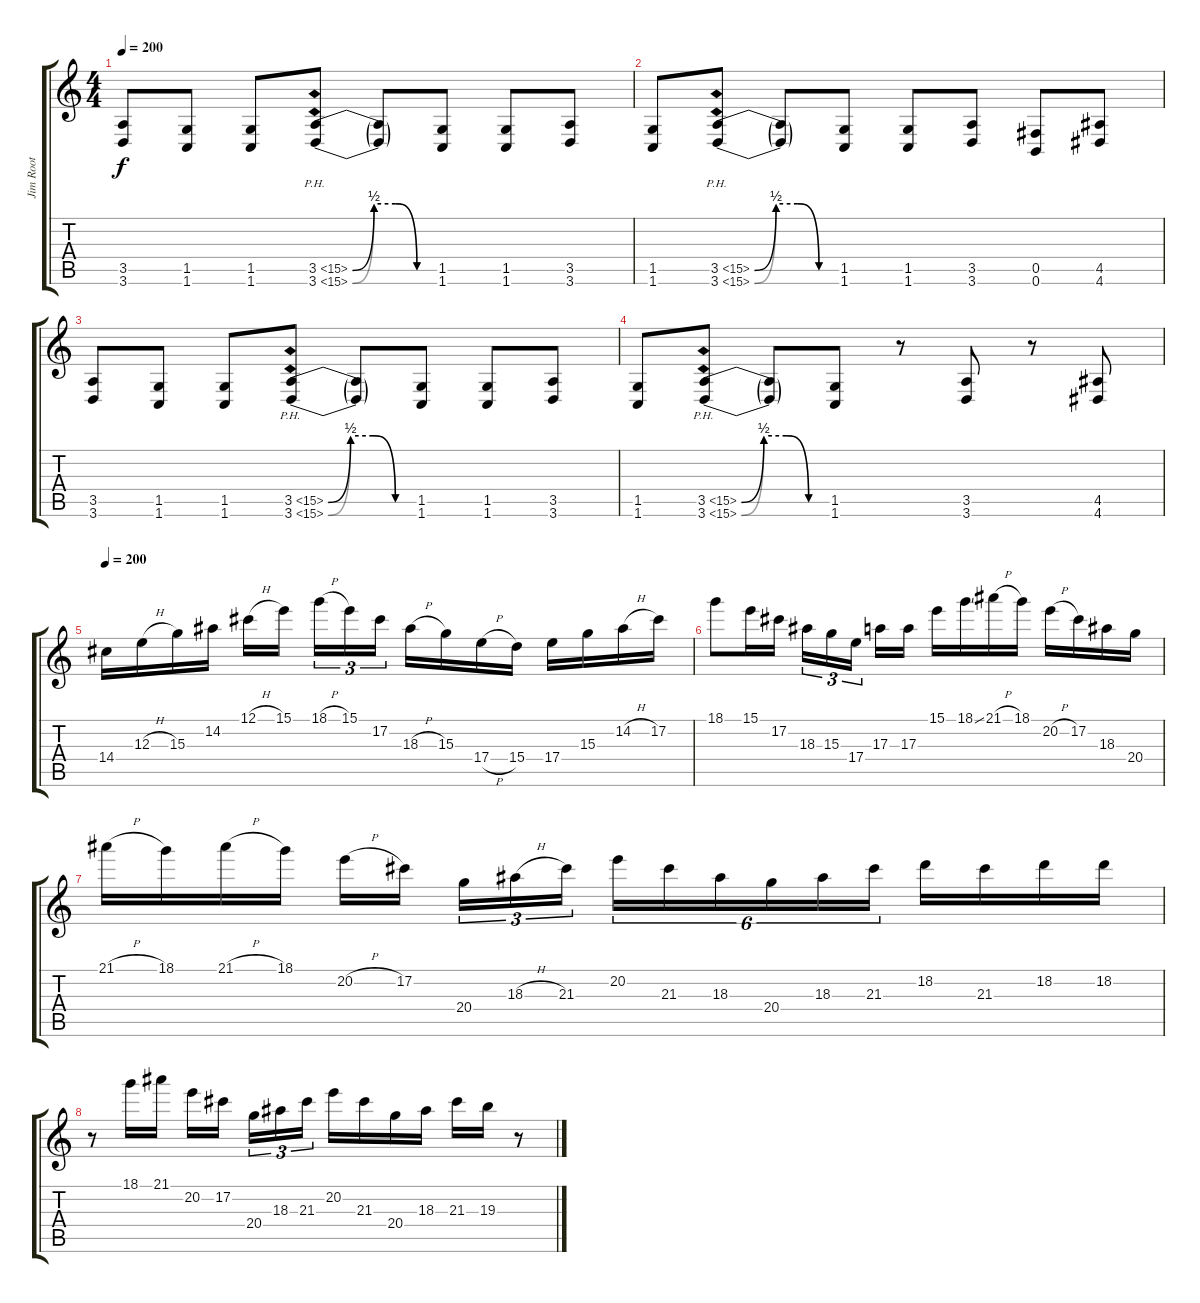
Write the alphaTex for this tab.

\track ("Jim Root" "Jim Root") {instrument distortionguitar}
\staff {score tabs}
\tuning (Db4 Ab3 E3 B2 Gb2 B1) {hide}
\ts (4 4)
\tempo 200
\clef g2
\ks c
(3.5 3.6).8{dy f} (1.5 1.6).8 (1.5 1.6).8 (3.5{be (custom 0 0 15 2 30 2 45 0 60 0) ph 12} 3.6{be (custom 0 0 15 2 30 2 45 0 60 0) ph 12}).8 (3.5{t} 3.6{t}).8 (1.5 1.6).8 (1.5 1.6).8 (3.5 3.6).8 |
(1.5 1.6).8 (3.5{be (custom 0 0 15 2 30 2 45 0 60 0) ph 12} 3.6{be (custom 0 0 15 2 30 2 45 0 60 0) ph 12}).8 (3.5{t} 3.6{t}).8 (1.5 1.6).8 (1.5 1.6).8 (3.5 3.6).8 (0.5 0.6).8 (4.5 4.6).8 |
(3.5 3.6).8 (1.5 1.6).8 (1.5 1.6).8 (3.5{be (custom 0 0 15 2 30 2 45 0 60 0) ph 12} 3.6{be (custom 0 0 15 2 30 2 45 0 60 0) ph 12}).8 (3.5{t} 3.6{t}).8 (1.5 1.6).8 (1.5 1.6).8 (3.5 3.6).8 |
(1.5 1.6).8 (3.5{be (custom 0 0 15 2 30 2 45 0 60 0) ph 12} 3.6{be (custom 0 0 15 2 30 2 45 0 60 0) ph 12}).8 (3.5{t} 3.6{t}).8 (1.5 1.6).8 r.8 (3.5 3.6).8 r.8 (4.5 4.6).8 |
\tempo 200
14.4.16 12.3{h}.16 15.3.16 14.2.16 12.1{h}.16 15.1.16 18.1{h}.16{tu (3 2)} 15.1.16{tu (3 2)} 17.2.16{tu (3 2)} 18.3{h}.16 15.3.16 17.4{h}.16 15.4.16 17.4.16 15.3.16 14.2{h}.16 17.2.16 |
18.1.8 15.1.16 17.2.16 18.3.16{tu (3 2)} 15.3.16{tu (3 2)} 17.4.16{tu (3 2)} 17.3.16 17.3.16 15.1.16 18.1{ss}.16 21.1{h}.16 18.1.16 20.2{h}.16 17.2.16 18.3.16 20.4.16 |
21.1{h}.16 18.1.16 21.1{h}.16 18.1.16 20.2{h}.16 17.2.16 20.4.16{tu (3 2)} 18.3{h}.16{tu (3 2)} 21.3.16{tu (3 2)} 20.2.16{tu (6 4)} 21.3.16{tu (6 4)} 18.3.16{tu (6 4)} 20.4.16{tu (6 4)} 18.3.16{tu (6 4)} 21.3.16{tu (6 4)} 18.2.16 21.3.16 18.2.16 18.2.16 |
r.8 18.1.16 21.1.16 20.2.16 17.2.16 20.4.16{tu (3 2)} 18.3.16{tu (3 2)} 21.3.16{tu (3 2)} 20.2.16 21.3.16 20.4.16 18.3.16 21.3.16 19.3.16 r.8
